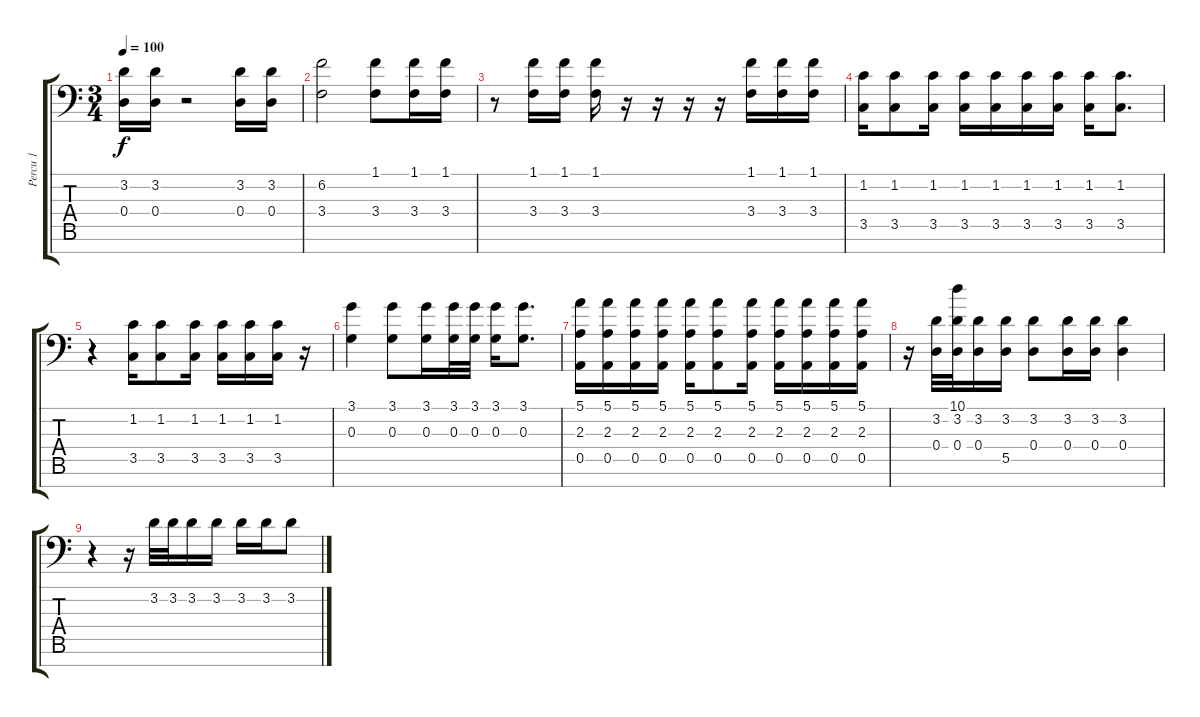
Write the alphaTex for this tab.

\track ("Percu 1" "Percu 1") {instrument woodblock}
\staff {score tabs}
\tuning (E4 B3 G3 D3 A2 E2 C-1) {hide}
\ts (3 4)
\tempo 100
\clef f4
\ks c
(3.2 0.4).16{dy f} (3.2 0.4).16 r.2 (3.2 0.4).16 (3.2 0.4).16 |
(6.2 3.4).2 (1.1 3.4).8 (1.1 3.4).16 (1.1 3.4).16 |
r.8 (1.1 3.4).16 (1.1 3.4).16 (1.1 3.4).16 r.16 r.16 r.16 r.16 (1.1 3.4).16 (1.1 3.4).16 (1.1 3.4).16 |
(1.2 3.5).16 (1.2 3.5).8 (1.2 3.5).16 (1.2 3.5).16 (1.2 3.5).16 (1.2 3.5).16 (1.2 3.5).16 (1.2 3.5).16 (1.2 3.5).8{d} |
r.4 (1.2 3.5).16 (1.2 3.5).8 (1.2 3.5).16 (1.2 3.5).16 (1.2 3.5).16 (1.2 3.5).16 r.16 |
(3.1 0.3).4 (3.1 0.3).8 (3.1 0.3).16 (3.1 0.3).32 (3.1 0.3).32 (3.1 0.3).16 (3.1 0.3).8{d} |
(5.1 2.3 0.5).16 (5.1 2.3 0.5).16 (5.1 2.3 0.5).16 (5.1 2.3 0.5).16 (5.1 2.3 0.5).16 (5.1 2.3 0.5).8 (5.1 2.3 0.5).16 (5.1 2.3 0.5).16 (5.1 2.3 0.5).16 (5.1 2.3 0.5).16 (5.1 2.3 0.5).16 |
r.16 (3.2 0.4).32 (10.1 3.2 0.4).32 (3.2 0.4).16 (3.2 5.5).16 (3.2 0.4).8 (3.2 0.4).16 (3.2 0.4).16 (3.2 0.4).4 |
r.4 r.16 3.2.32 3.2.32 3.2.16 3.2.16 3.2.16 3.2.16 3.2.8
